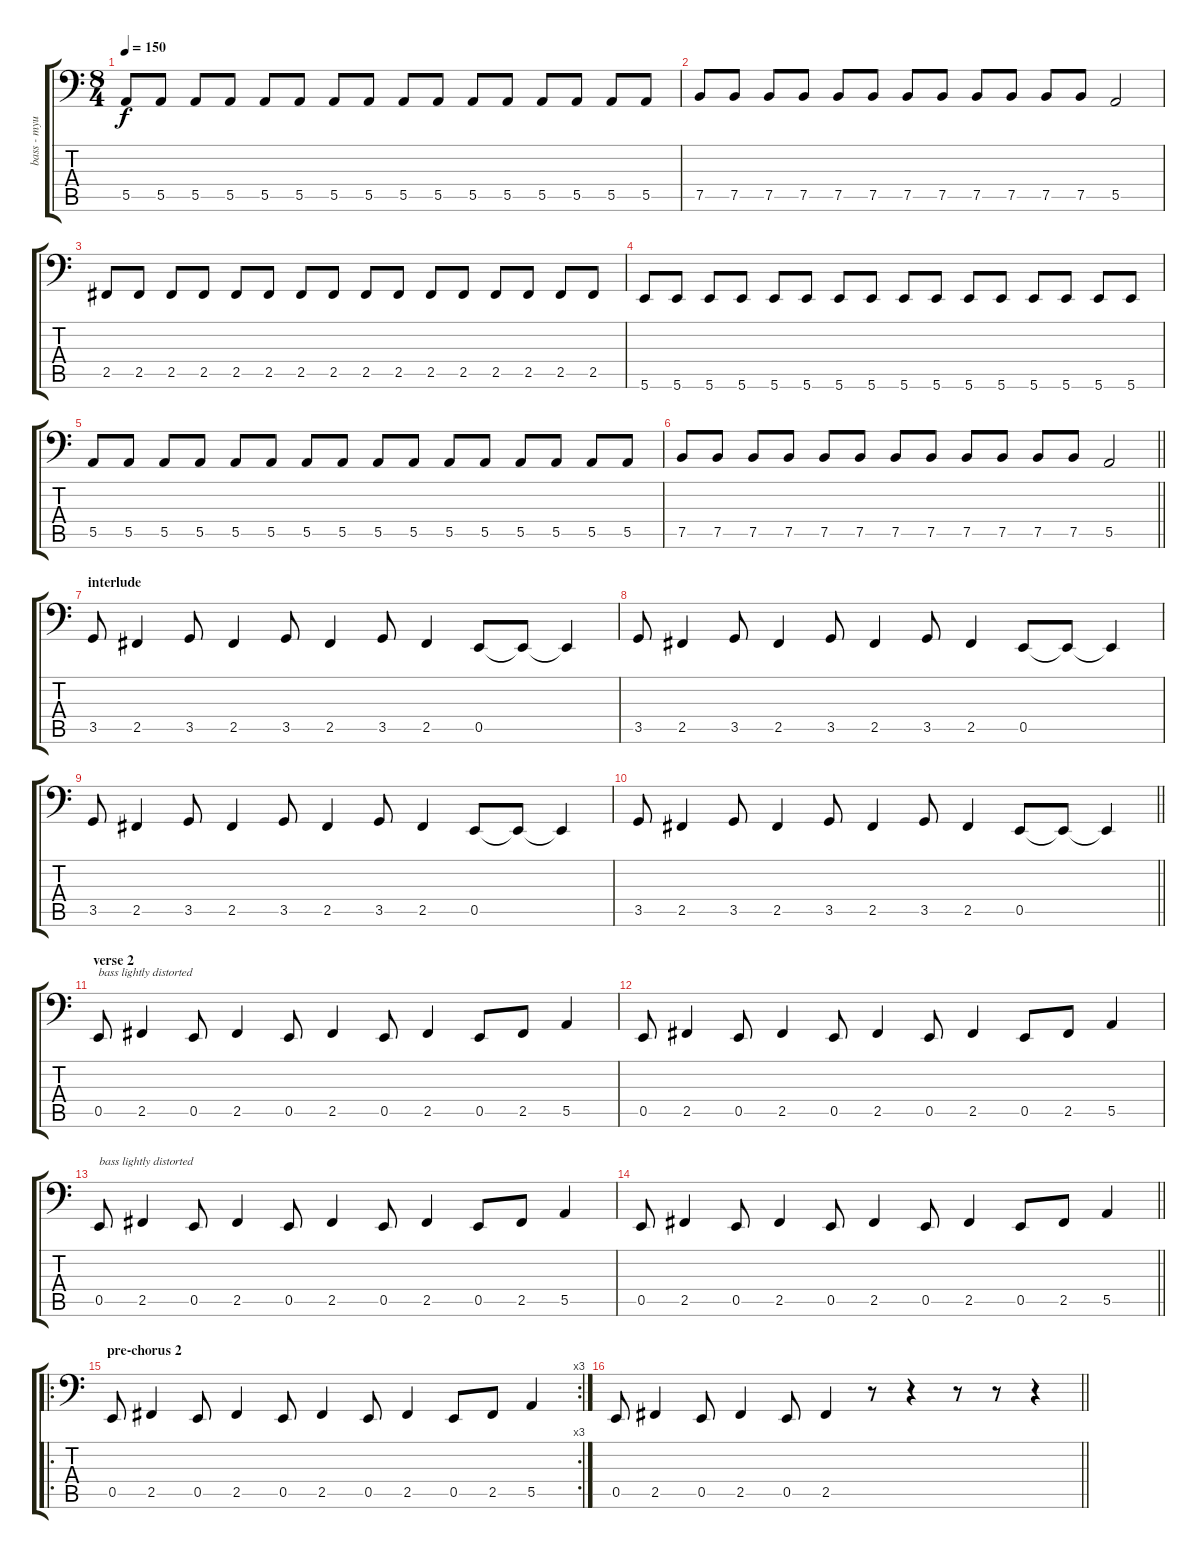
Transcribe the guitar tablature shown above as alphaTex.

\track ("bass - myung" "bass - myu") {instrument electricbassfinger}
\staff {score tabs}
\tuning (C3 G2 D2 A1 E1 B0) {hide}
\ts (8 4)
\tempo 150
\clef f4
\ks c
5.5.8{dy f} 5.5.8 5.5.8 5.5.8 5.5.8 5.5.8 5.5.8 5.5.8 5.5.8 5.5.8 5.5.8 5.5.8 5.5.8 5.5.8 5.5.8 5.5.8 |
7.5.8 7.5.8 7.5.8 7.5.8 7.5.8 7.5.8 7.5.8 7.5.8 7.5.8 7.5.8 7.5.8 7.5.8 5.5.2 |
2.5.8 2.5.8 2.5.8 2.5.8 2.5.8 2.5.8 2.5.8 2.5.8 2.5.8 2.5.8 2.5.8 2.5.8 2.5.8 2.5.8 2.5.8 2.5.8 |
5.6.8 5.6.8 5.6.8 5.6.8 5.6.8 5.6.8 5.6.8 5.6.8 5.6.8 5.6.8 5.6.8 5.6.8 5.6.8 5.6.8 5.6.8 5.6.8 |
5.5.8 5.5.8 5.5.8 5.5.8 5.5.8 5.5.8 5.5.8 5.5.8 5.5.8 5.5.8 5.5.8 5.5.8 5.5.8 5.5.8 5.5.8 5.5.8 |
\barLineRight lightlight
7.5.8 7.5.8 7.5.8 7.5.8 7.5.8 7.5.8 7.5.8 7.5.8 7.5.8 7.5.8 7.5.8 7.5.8 5.5.2 |
\section ("" "interlude")
3.5.8 2.5.4 3.5.8 2.5.4 3.5.8 2.5.4 3.5.8 2.5.4 0.5.8 0.5{t}.8 0.5{t}.4 |
3.5.8 2.5.4 3.5.8 2.5.4 3.5.8 2.5.4 3.5.8 2.5.4 0.5.8 0.5{t}.8 0.5{t}.4 |
3.5.8 2.5.4 3.5.8 2.5.4 3.5.8 2.5.4 3.5.8 2.5.4 0.5.8 0.5{t}.8 0.5{t}.4 |
\barLineRight lightlight
3.5.8 2.5.4 3.5.8 2.5.4 3.5.8 2.5.4 3.5.8 2.5.4 0.5.8 0.5{t}.8 0.5{t}.4 |
\section ("" "verse 2")
0.5.8{txt "bass lightly distorted"} 2.5.4 0.5.8 2.5.4 0.5.8 2.5.4 0.5.8 2.5.4 0.5.8 2.5.8 5.5.4 |
0.5.8 2.5.4 0.5.8 2.5.4 0.5.8 2.5.4 0.5.8 2.5.4 0.5.8 2.5.8 5.5.4 |
0.5.8{txt "bass lightly distorted"} 2.5.4 0.5.8 2.5.4 0.5.8 2.5.4 0.5.8 2.5.4 0.5.8 2.5.8 5.5.4 |
\barLineRight lightlight
0.5.8 2.5.4 0.5.8 2.5.4 0.5.8 2.5.4 0.5.8 2.5.4 0.5.8 2.5.8 5.5.4 |
\ro
\rc 3
\section ("" "pre-chorus 2")
0.5.8 2.5.4 0.5.8 2.5.4 0.5.8 2.5.4 0.5.8 2.5.4 0.5.8 2.5.8 5.5.4 |
\barLineRight lightlight
0.5.8 2.5.4 0.5.8 2.5.4 0.5.8 2.5.4 r.8 r.4 r.8 r.8 r.4
